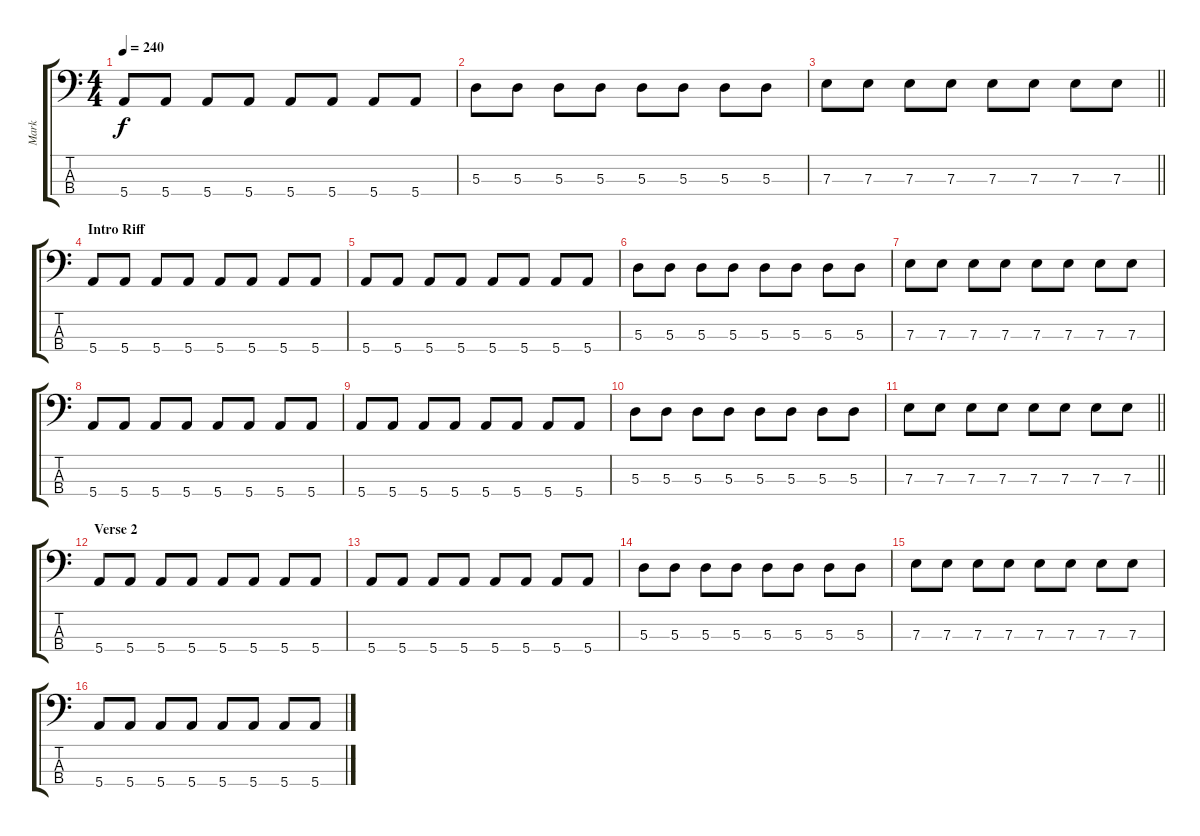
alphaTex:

\track ("Mark" "Mark") {instrument electricbassfinger}
\staff {score tabs}
\tuning (G2 D2 A1 E1) {hide}
\ts (4 4)
\tempo 240
\clef f4
\ks c
5.4.8{dy f} 5.4.8 5.4.8 5.4.8 5.4.8 5.4.8 5.4.8 5.4.8 |
5.3.8 5.3.8 5.3.8 5.3.8 5.3.8 5.3.8 5.3.8 5.3.8 |
\barLineRight lightlight
7.3.8 7.3.8 7.3.8 7.3.8 7.3.8 7.3.8 7.3.8 7.3.8 |
\section ("" "Intro Riff")
5.4.8 5.4.8 5.4.8 5.4.8 5.4.8 5.4.8 5.4.8 5.4.8 |
5.4.8 5.4.8 5.4.8 5.4.8 5.4.8 5.4.8 5.4.8 5.4.8 |
5.3.8 5.3.8 5.3.8 5.3.8 5.3.8 5.3.8 5.3.8 5.3.8 |
7.3.8 7.3.8 7.3.8 7.3.8 7.3.8 7.3.8 7.3.8 7.3.8 |
5.4.8 5.4.8 5.4.8 5.4.8 5.4.8 5.4.8 5.4.8 5.4.8 |
5.4.8 5.4.8 5.4.8 5.4.8 5.4.8 5.4.8 5.4.8 5.4.8 |
5.3.8 5.3.8 5.3.8 5.3.8 5.3.8 5.3.8 5.3.8 5.3.8 |
\barLineRight lightlight
7.3.8 7.3.8 7.3.8 7.3.8 7.3.8 7.3.8 7.3.8 7.3.8 |
\section ("" "Verse 2")
5.4.8 5.4.8 5.4.8 5.4.8 5.4.8 5.4.8 5.4.8 5.4.8 |
5.4.8 5.4.8 5.4.8 5.4.8 5.4.8 5.4.8 5.4.8 5.4.8 |
5.3.8 5.3.8 5.3.8 5.3.8 5.3.8 5.3.8 5.3.8 5.3.8 |
7.3.8 7.3.8 7.3.8 7.3.8 7.3.8 7.3.8 7.3.8 7.3.8 |
5.4.8 5.4.8 5.4.8 5.4.8 5.4.8 5.4.8 5.4.8 5.4.8
